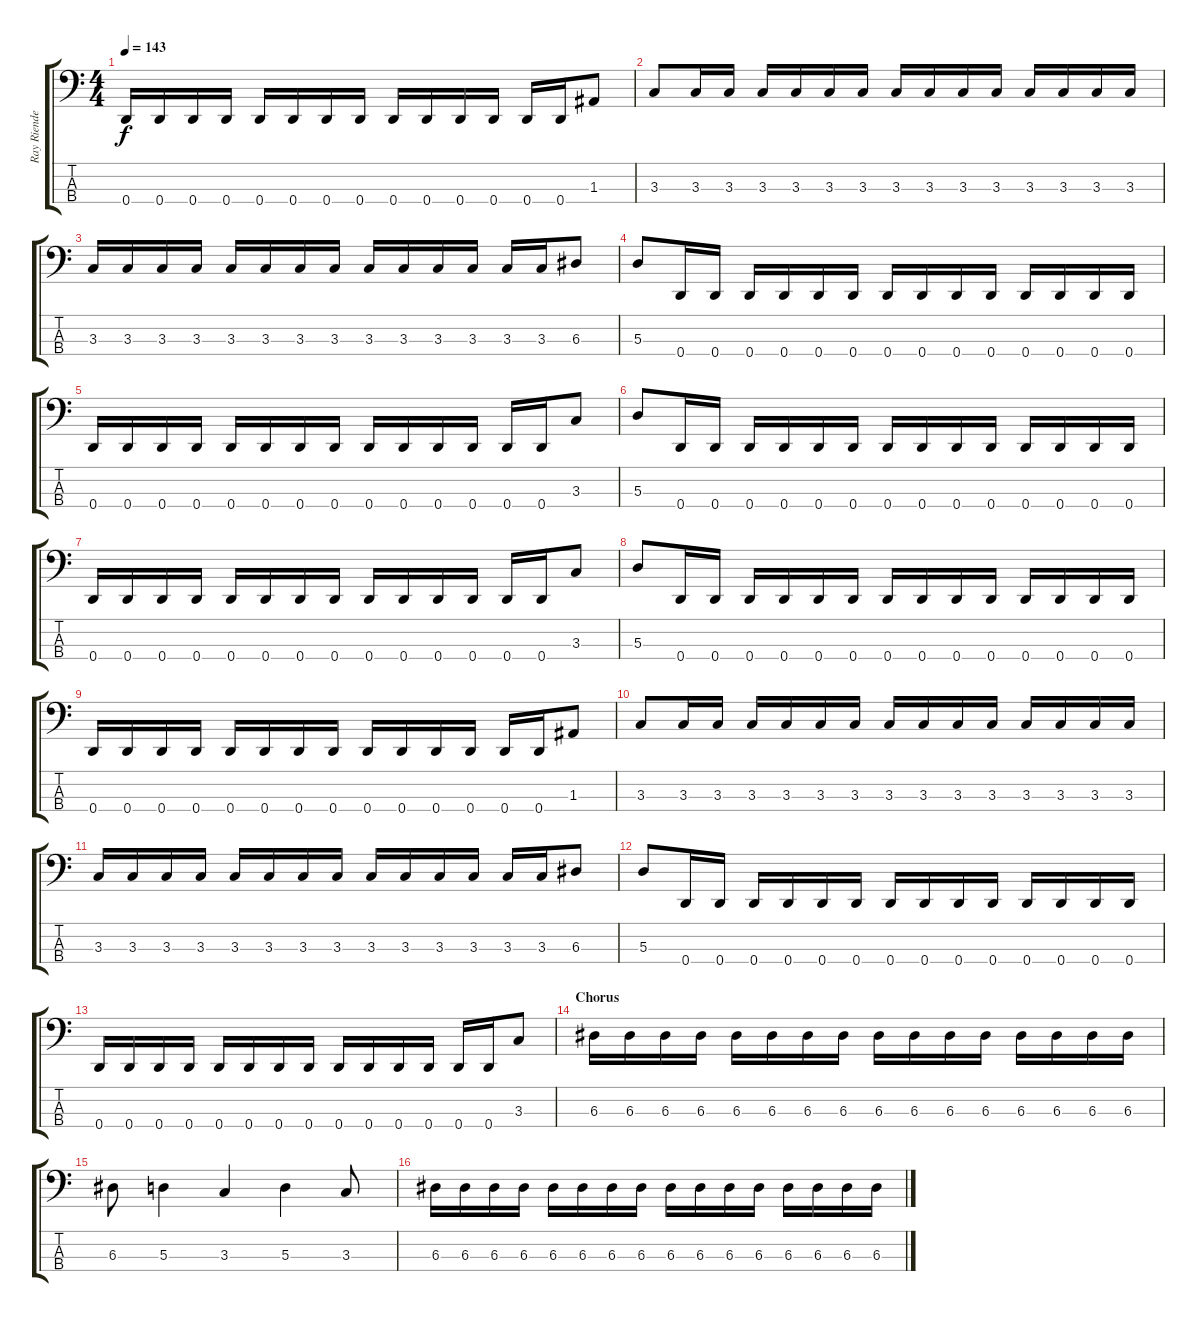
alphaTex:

\track ("Ray Riendeau" "Ray Riende") {instrument electricbassfinger}
\staff {score tabs}
\tuning (G2 D2 A1 D1) {hide}
\ts (4 4)
\tempo 143
\clef f4
\ks c
0.4.16{dy f} 0.4.16 0.4.16 0.4.16 0.4.16 0.4.16 0.4.16 0.4.16 0.4.16 0.4.16 0.4.16 0.4.16 0.4.16 0.4.16 1.3.8 |
3.3.8 3.3.16 3.3.16 3.3.16 3.3.16 3.3.16 3.3.16 3.3.16 3.3.16 3.3.16 3.3.16 3.3.16 3.3.16 3.3.16 3.3.16 |
3.3.16 3.3.16 3.3.16 3.3.16 3.3.16 3.3.16 3.3.16 3.3.16 3.3.16 3.3.16 3.3.16 3.3.16 3.3.16 3.3.16 6.3.8 |
5.3.8 0.4.16 0.4.16 0.4.16 0.4.16 0.4.16 0.4.16 0.4.16 0.4.16 0.4.16 0.4.16 0.4.16 0.4.16 0.4.16 0.4.16 |
0.4.16 0.4.16 0.4.16 0.4.16 0.4.16 0.4.16 0.4.16 0.4.16 0.4.16 0.4.16 0.4.16 0.4.16 0.4.16 0.4.16 3.3.8 |
5.3.8 0.4.16 0.4.16 0.4.16 0.4.16 0.4.16 0.4.16 0.4.16 0.4.16 0.4.16 0.4.16 0.4.16 0.4.16 0.4.16 0.4.16 |
0.4.16 0.4.16 0.4.16 0.4.16 0.4.16 0.4.16 0.4.16 0.4.16 0.4.16 0.4.16 0.4.16 0.4.16 0.4.16 0.4.16 3.3.8 |
5.3.8 0.4.16 0.4.16 0.4.16 0.4.16 0.4.16 0.4.16 0.4.16 0.4.16 0.4.16 0.4.16 0.4.16 0.4.16 0.4.16 0.4.16 |
0.4.16 0.4.16 0.4.16 0.4.16 0.4.16 0.4.16 0.4.16 0.4.16 0.4.16 0.4.16 0.4.16 0.4.16 0.4.16 0.4.16 1.3.8 |
3.3.8 3.3.16 3.3.16 3.3.16 3.3.16 3.3.16 3.3.16 3.3.16 3.3.16 3.3.16 3.3.16 3.3.16 3.3.16 3.3.16 3.3.16 |
3.3.16 3.3.16 3.3.16 3.3.16 3.3.16 3.3.16 3.3.16 3.3.16 3.3.16 3.3.16 3.3.16 3.3.16 3.3.16 3.3.16 6.3.8 |
5.3.8 0.4.16 0.4.16 0.4.16 0.4.16 0.4.16 0.4.16 0.4.16 0.4.16 0.4.16 0.4.16 0.4.16 0.4.16 0.4.16 0.4.16 |
0.4.16 0.4.16 0.4.16 0.4.16 0.4.16 0.4.16 0.4.16 0.4.16 0.4.16 0.4.16 0.4.16 0.4.16 0.4.16 0.4.16 3.3.8 |
\section ("" "Chorus")
6.3.16 6.3.16 6.3.16 6.3.16 6.3.16 6.3.16 6.3.16 6.3.16 6.3.16 6.3.16 6.3.16 6.3.16 6.3.16 6.3.16 6.3.16 6.3.16 |
6.3.8 5.3.4 3.3.4 5.3.4 3.3.8 |
6.3.16 6.3.16 6.3.16 6.3.16 6.3.16 6.3.16 6.3.16 6.3.16 6.3.16 6.3.16 6.3.16 6.3.16 6.3.16 6.3.16 6.3.16 6.3.16
